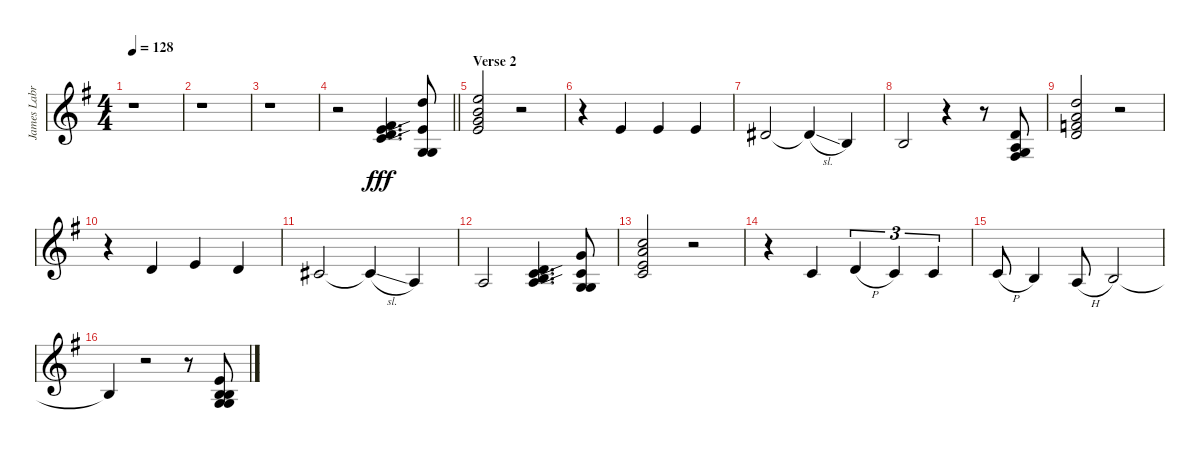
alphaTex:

\track ("James Labrie" "James Labr") {instrument voiceoohs}
\staff {score}
\tuning (E4 B3 G3 D3 A2 E2) {hide}
\ts (4 4)
\tempo 128
\clef g2
\ks eminor
r.1{dy fff} |
r.1 |
r.1 |
\barLineRight lightlight
r.2 (0.1{sou} 1.2{sou} 7.3{sou} 16.4{sou}).4{d} (10.1 5.2 0.3 5.4).8 |
\section ("" "Verse 2")
(0.1 8.2 16.3 26.4).2 r.2 |
r.4 0.1.4 0.1.4 0.1.4 |
4.2.2 4.2{sl t}.4 0.2.4 |
0.2.2 r.4 r.8 (3.2 0.3 4.4 12.5).8 |
(10.1 10.2 10.3 12.4).2 r.2 |
r.4 3.2.4 0.1.4 3.2.4 |
6.3.2 6.3{sl t}.4 2.3.4 |
2.3.2 (0.2{sou} 2.3{sou} 10.4{sou} 17.5{sou}).4{d} (3.1 1.2 0.3 5.4).8 |
(5.1 13.2 9.3 10.4).2 r.2 |
r.4 1.2.4 3.2{h}.4{tu (3 2)} 1.2.4{tu (3 2)} 1.2.4{tu (3 2)} |
1.2{h}.8 0.2.4 2.3{h}.8 4.3.2 |
4.3{t}.4 r.2 r.8 (0.1 0.2 0.3 5.4 14.5).8
